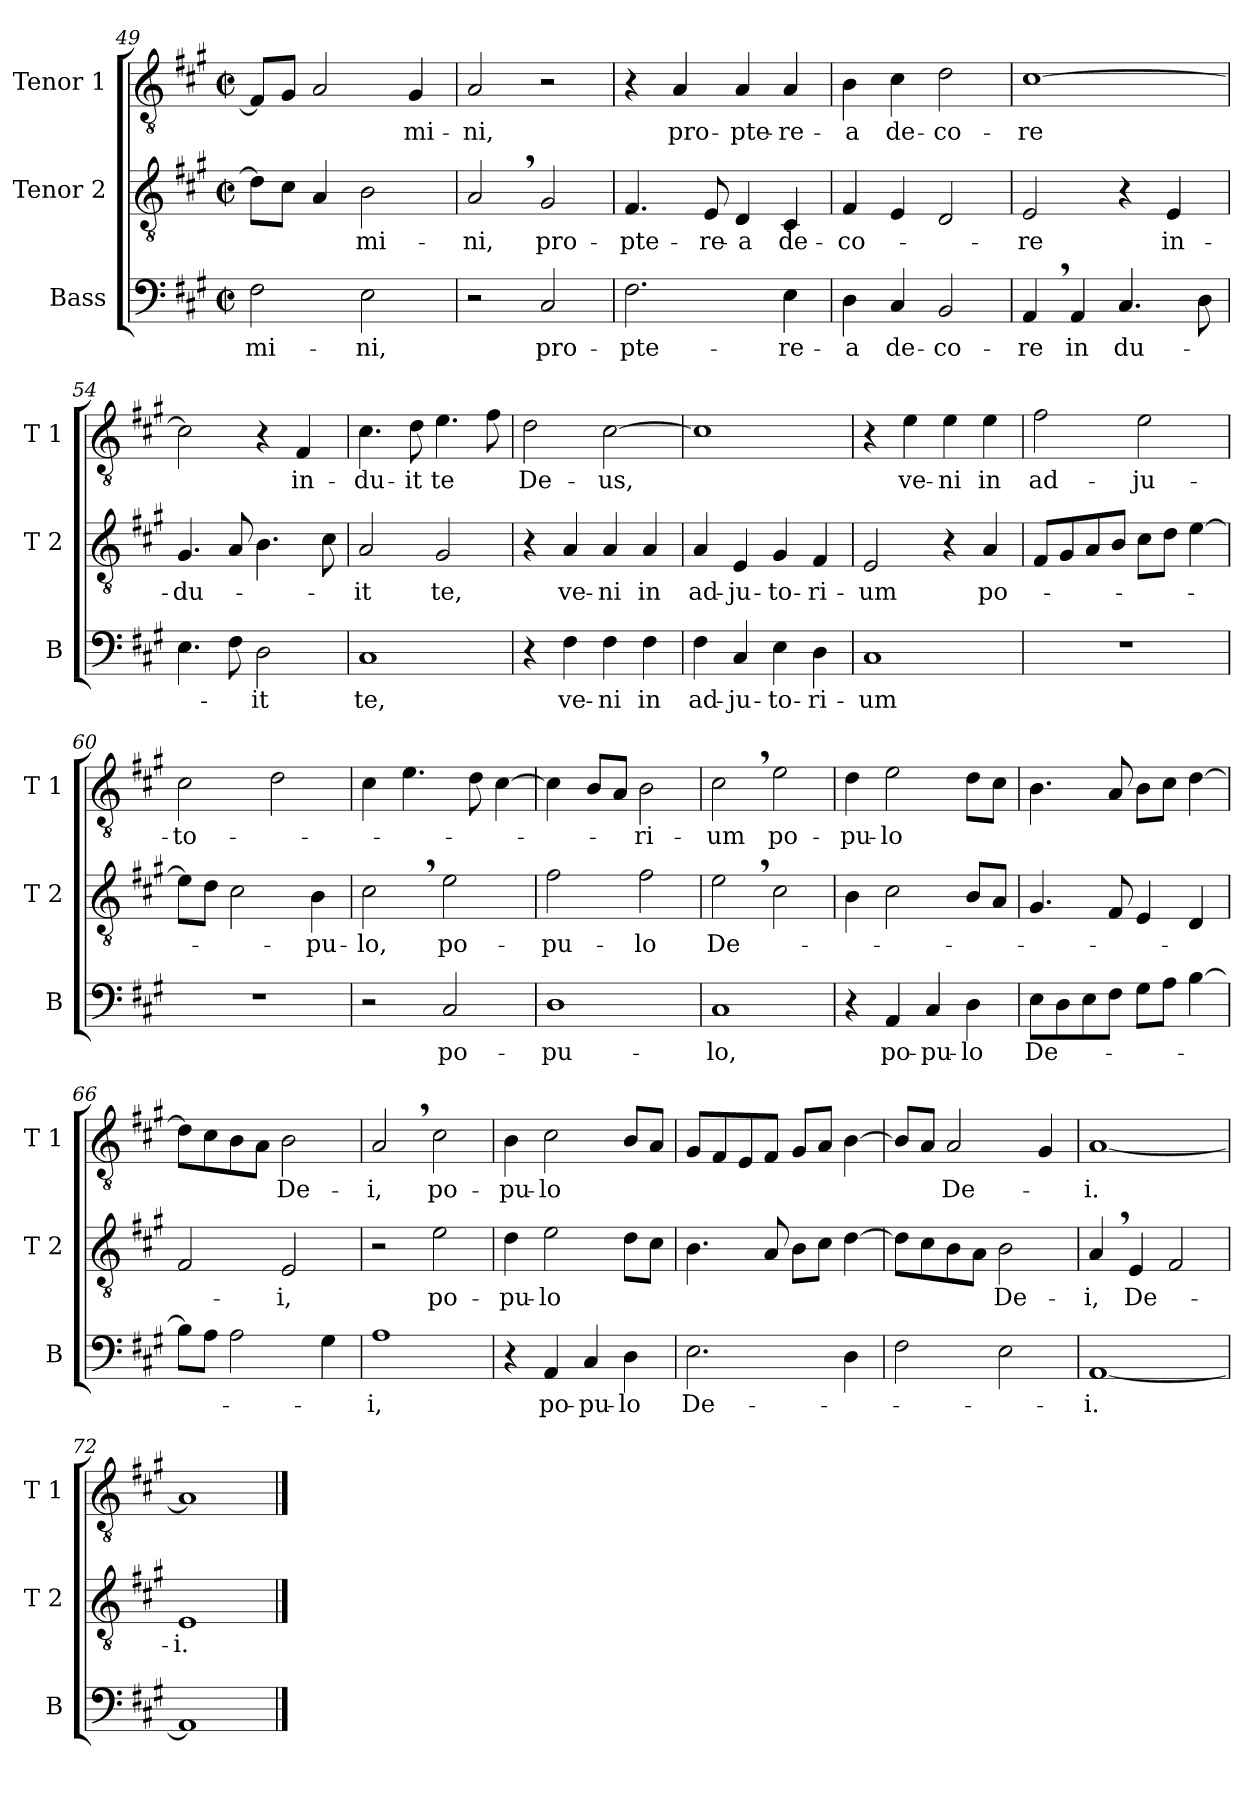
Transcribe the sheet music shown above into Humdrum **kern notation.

**kern	**text	**kern	**text	**kern	**text
*part3	*part3	*part2	*part2	*part1	*part1
*staff3	*staff3	*staff2	*staff2	*staff1	*staff1
*I"Bass	*	*I"Tenor 2	*	*I"Tenor 1	*
*I'B	*	*I'T 2	*	*I'T 1	*
*clefF4	*	*clefGv2	*	*clefGv2	*
*k[f#c#g#]	*	*k[f#c#g#]	*	*k[f#c#g#]	*
*A:	*	*A:	*	*A:	*
*M2/2	*	*M2/2	*	*M2/2	*
*met(c|)	*	*met(c|)	*	*met(c|)	*
=49	=49	=49	=49	=49	=49
!	!LO:LY:b	!	!	!	!
2F#\	-mi-	8d\L]	.	8F#/L]	.
.	.	8c#\J	.	8G#/J	.
.	.	4A/	.	2A/	.
!	!LO:LY:b	!	!LO:LY:b	!	!
2E\	-ni,	2B\	-mi-	.	.
!	!	!	!	!	!LO:LY:b
.	.	.	.	4G#/	-mi-
=50	=50	=50	=50	=50	=50
!	!	!	!LO:LY:b	!	!LO:LY:b
2r	.	2A,>/	-ni,	2A/	-ni,
!	!LO:LY:b	!	!LO:LY:b	!	!
2C#/	pro-	2G#/	pro-	2r	.
=51	=51	=51	=51	=51	=51
!	!LO:LY:b	!	!LO:LY:b	!	!
2.F#\	-pte-	4.F#/	-pte-	4r	.
!	!	!	!	!	!LO:LY:b
.	.	.	.	4A/	pro-
!	!	!	!LO:LY:b	!	!
.	.	8E/	-re-	.	.
!	!	!	!LO:LY:b	!	!LO:LY:b
.	.	4D/	-a	4A/	-pte-
!	!LO:LY:b	!	!LO:LY:b	!	!LO:LY:b
4E\	-re-	4C#/	de-	4A/	-re-
=52	=52	=52	=52	=52	=52
!	!LO:LY:b	!	!LO:LY:b	!	!LO:LY:b
4D\	-a	4F#/	-co-	4B\	-a
!	!LO:LY:b	!	!	!	!LO:LY:b
4C#/	de-	4E/	.	4c#\	de-
!	!LO:LY:b	!	!	!	!LO:LY:b
2BB/	-co-	2D/	.	2d\	-co-
=53	=53	=53	=53	=53	=53
!	!LO:LY:b	!	!LO:LY:b	!	!LO:LY:b
4AA,>/	-re	2E/	-re	[1c#	-re
!	!LO:LY:b	!	!	!	!
4AA/	in	.	.	.	.
!	!LO:LY:b	!	!	!	!
4.C#/	du-	4r	.	.	.
!	!	!	!LO:LY:b	!	!
.	.	4E/	in-	.	.
8D\	.	.	.	.	.
!!LO:PB:g=z
=54	=54	=54	=54	=54	=54
!	!	!	!LO:LY:b	!	!
4.E\	.	4.G#/	-du-	2c#\]	.
8F#\	.	8A/	.	.	.
!	!LO:LY:b	!	!	!	!
2D\	-it	4.B\	.	4r	.
!	!	!	!	!	!LO:LY:b
.	.	.	.	4F#/	in-
.	.	8c#\	.	.	.
=55	=55	=55	=55	=55	=55
!	!LO:LY:b	!	!LO:LY:b	!	!LO:LY:b
1C#	te,	2A/	-it	4.c#\	-du-
!	!	!	!	!	!LO:LY:b
.	.	.	.	8d\	-it
!	!	!	!LO:LY:b	!	!LO:LY:b
.	.	2G#/	te,	4.e\	te
.	.	.	.	8f#\	.
=56	=56	=56	=56	=56	=56
!	!	!	!	!	!LO:LY:b
4r	.	4r	.	2d\	De-
!	!LO:LY:b	!	!LO:LY:b	!	!
4F#\	ve-	4A/	ve-	.	.
!	!LO:LY:b	!	!LO:LY:b	!	!LO:LY:b
4F#\	-ni	4A/	-ni	[2c#\	-us,
!	!LO:LY:b	!	!LO:LY:b	!	!
4F#\	in	4A/	in	.	.
=57	=57	=57	=57	=57	=57
!	!LO:LY:b	!	!LO:LY:b	!	!
4F#\	ad-	4A/	ad-	1c#]	.
!	!LO:LY:b	!	!LO:LY:b	!	!
4C#/	-ju-	4E/	-ju-	.	.
!	!LO:LY:b	!	!LO:LY:b	!	!
4E\	-to-	4G#/	-to-	.	.
!	!LO:LY:b	!	!LO:LY:b	!	!
4D\	-ri-	4F#/	-ri-	.	.
=58	=58	=58	=58	=58	=58
!	!LO:LY:b	!	!LO:LY:b	!	!
1C#	-um	2E/	-um	4r	.
!	!	!	!	!	!LO:LY:b
.	.	.	.	4e\	ve-
!	!	!	!	!	!LO:LY:b
.	.	4r	.	4e\	-ni
!	!	!	!LO:LY:b	!	!LO:LY:b
.	.	4A/	po-	4e\	in
=59	=59	=59	=59	=59	=59
!	!	!	!	!	!LO:LY:b
1r	.	8F#/L	.	2f#\	ad-
.	.	8G#/	.	.	.
.	.	8A/	.	.	.
.	.	8B/J	.	.	.
!	!	!	!	!	!LO:LY:b
.	.	8c#\L	.	2e\	-ju-
.	.	8d\J	.	.	.
.	.	[4e\	.	.	.
!!LO:LB:g=z
=60	=60	=60	=60	=60	=60
!	!	!	!	!	!LO:LY:b
1r	.	8e\L]	.	2c#\	-to-
.	.	8d\J	.	.	.
.	.	2c#\	.	.	.
.	.	.	.	2d\	.
!	!	!	!LO:LY:b	!	!
.	.	4B\	-pu-	.	.
=61	=61	=61	=61	=61	=61
!	!	!	!LO:LY:b	!	!
2r	.	2c#,>\	-lo,	4c#\	.
.	.	.	.	4.e\	.
!	!LO:LY:b	!	!LO:LY:b	!	!
2C#/	po-	2e\	po-	.	.
.	.	.	.	8d\	.
.	.	.	.	[4c#\	.
=62	=62	=62	=62	=62	=62
!	!LO:LY:b	!	!LO:LY:b	!	!
1D	-pu-	2f#\	-pu-	4c#\]	.
.	.	.	.	8B/L	.
.	.	.	.	8A/J	.
!	!	!	!LO:LY:b	!	!LO:LY:b
.	.	2f#\	-lo	2B\	-ri-
=63	=63	=63	=63	=63	=63
!	!LO:LY:b	!	!LO:LY:b	!	!LO:LY:b
1C#	-lo,	2e,>\	De-	2c#,>\	-um
!	!	!	!	!	!LO:LY:b
.	.	2c#\	.	2e\	po-
=64	=64	=64	=64	=64	=64
!	!	!	!	!	!LO:LY:b
4r	.	4B\	.	4d\	-pu-
!	!LO:LY:b	!	!	!	!LO:LY:b
4AA/	po-	2c#\	.	2e\	-lo
!	!LO:LY:b	!	!	!	!
4C#/	-pu-	.	.	.	.
!	!LO:LY:b	!	!	!	!
4D\	-lo	8B/L	.	8d\L	.
.	.	8A/J	.	8c#\J	.
=65	=65	=65	=65	=65	=65
!	!LO:LY:b	!	!	!	!
8E\L	De-	4.G#/	.	4.B\	.
8D\	.	.	.	.	.
8E\	.	.	.	.	.
8F#\J	.	8F#/	.	8A/	.
8G#\L	.	4E/	.	8B\L	.
8A\J	.	.	.	8c#\J	.
[4B\	.	4D/	.	[4d\	.
!!LO:LB:g=z
=66	=66	=66	=66	=66	=66
8B\L]	.	2F#/	.	8d\L]	.
8A\J	.	.	.	8c#\	.
2A\	.	.	.	8B\	.
.	.	.	.	8A\J	.
!	!	!	!LO:LY:b	!	!LO:LY:b
.	.	2E/	-i,	2B\	De-
4G#\	.	.	.	.	.
=67	=67	=67	=67	=67	=67
!	!LO:LY:b	!	!	!	!LO:LY:b
1A	-i,	2r	.	2A,>/	-i,
!	!	!	!LO:LY:b	!	!LO:LY:b
.	.	2e\	po-	2c#\	po-
=68	=68	=68	=68	=68	=68
!	!	!	!LO:LY:b	!	!LO:LY:b
4r	.	4d\	-pu-	4B\	-pu-
!	!LO:LY:b	!	!LO:LY:b	!	!LO:LY:b
4AA/	po-	2e\	-lo	2c#\	-lo
!	!LO:LY:b	!	!	!	!
4C#/	-pu-	.	.	.	.
!	!LO:LY:b	!	!	!	!
4D\	-lo	8d\L	.	8B/L	.
.	.	8c#\J	.	8A/J	.
=69	=69	=69	=69	=69	=69
!	!LO:LY:b	!	!	!	!
2.E\	De-	4.B\	.	8G#/L	.
.	.	.	.	8F#/	.
.	.	.	.	8E/	.
.	.	8A/	.	8F#/J	.
.	.	8B\L	.	8G#/L	.
.	.	8c#\J	.	8A/J	.
4D\	.	[4d\	.	[4B\	.
=70	=70	=70	=70	=70	=70
2F#\	.	8d\L]	.	8B/L]	.
.	.	8c#\	.	8A/J	.
!	!	!	!	!	!LO:LY:b
.	.	8B\	.	2A/	De-
.	.	8A\J	.	.	.
!	!	!	!LO:LY:b	!	!
2E\	.	2B\	De-	.	.
.	.	.	.	4G#/	.
=71	=71	=71	=71	=71	=71
!	!LO:LY:b	!	!LO:LY:b	!	!LO:LY:b
[1AA	-i.	4A,>/	-i,	[1A	-i.
!	!	!	!LO:LY:b	!	!
.	.	4E/	De-	.	.
.	.	2F#/	.	.	.
=72	=72	=72	=72	=72	=72
!	!	!	!LO:LY:b	!	!
1AA]	.	1E	-i.	1A]	.
==	==	==	==	==	==
*-	*-	*-	*-	*-	*-
